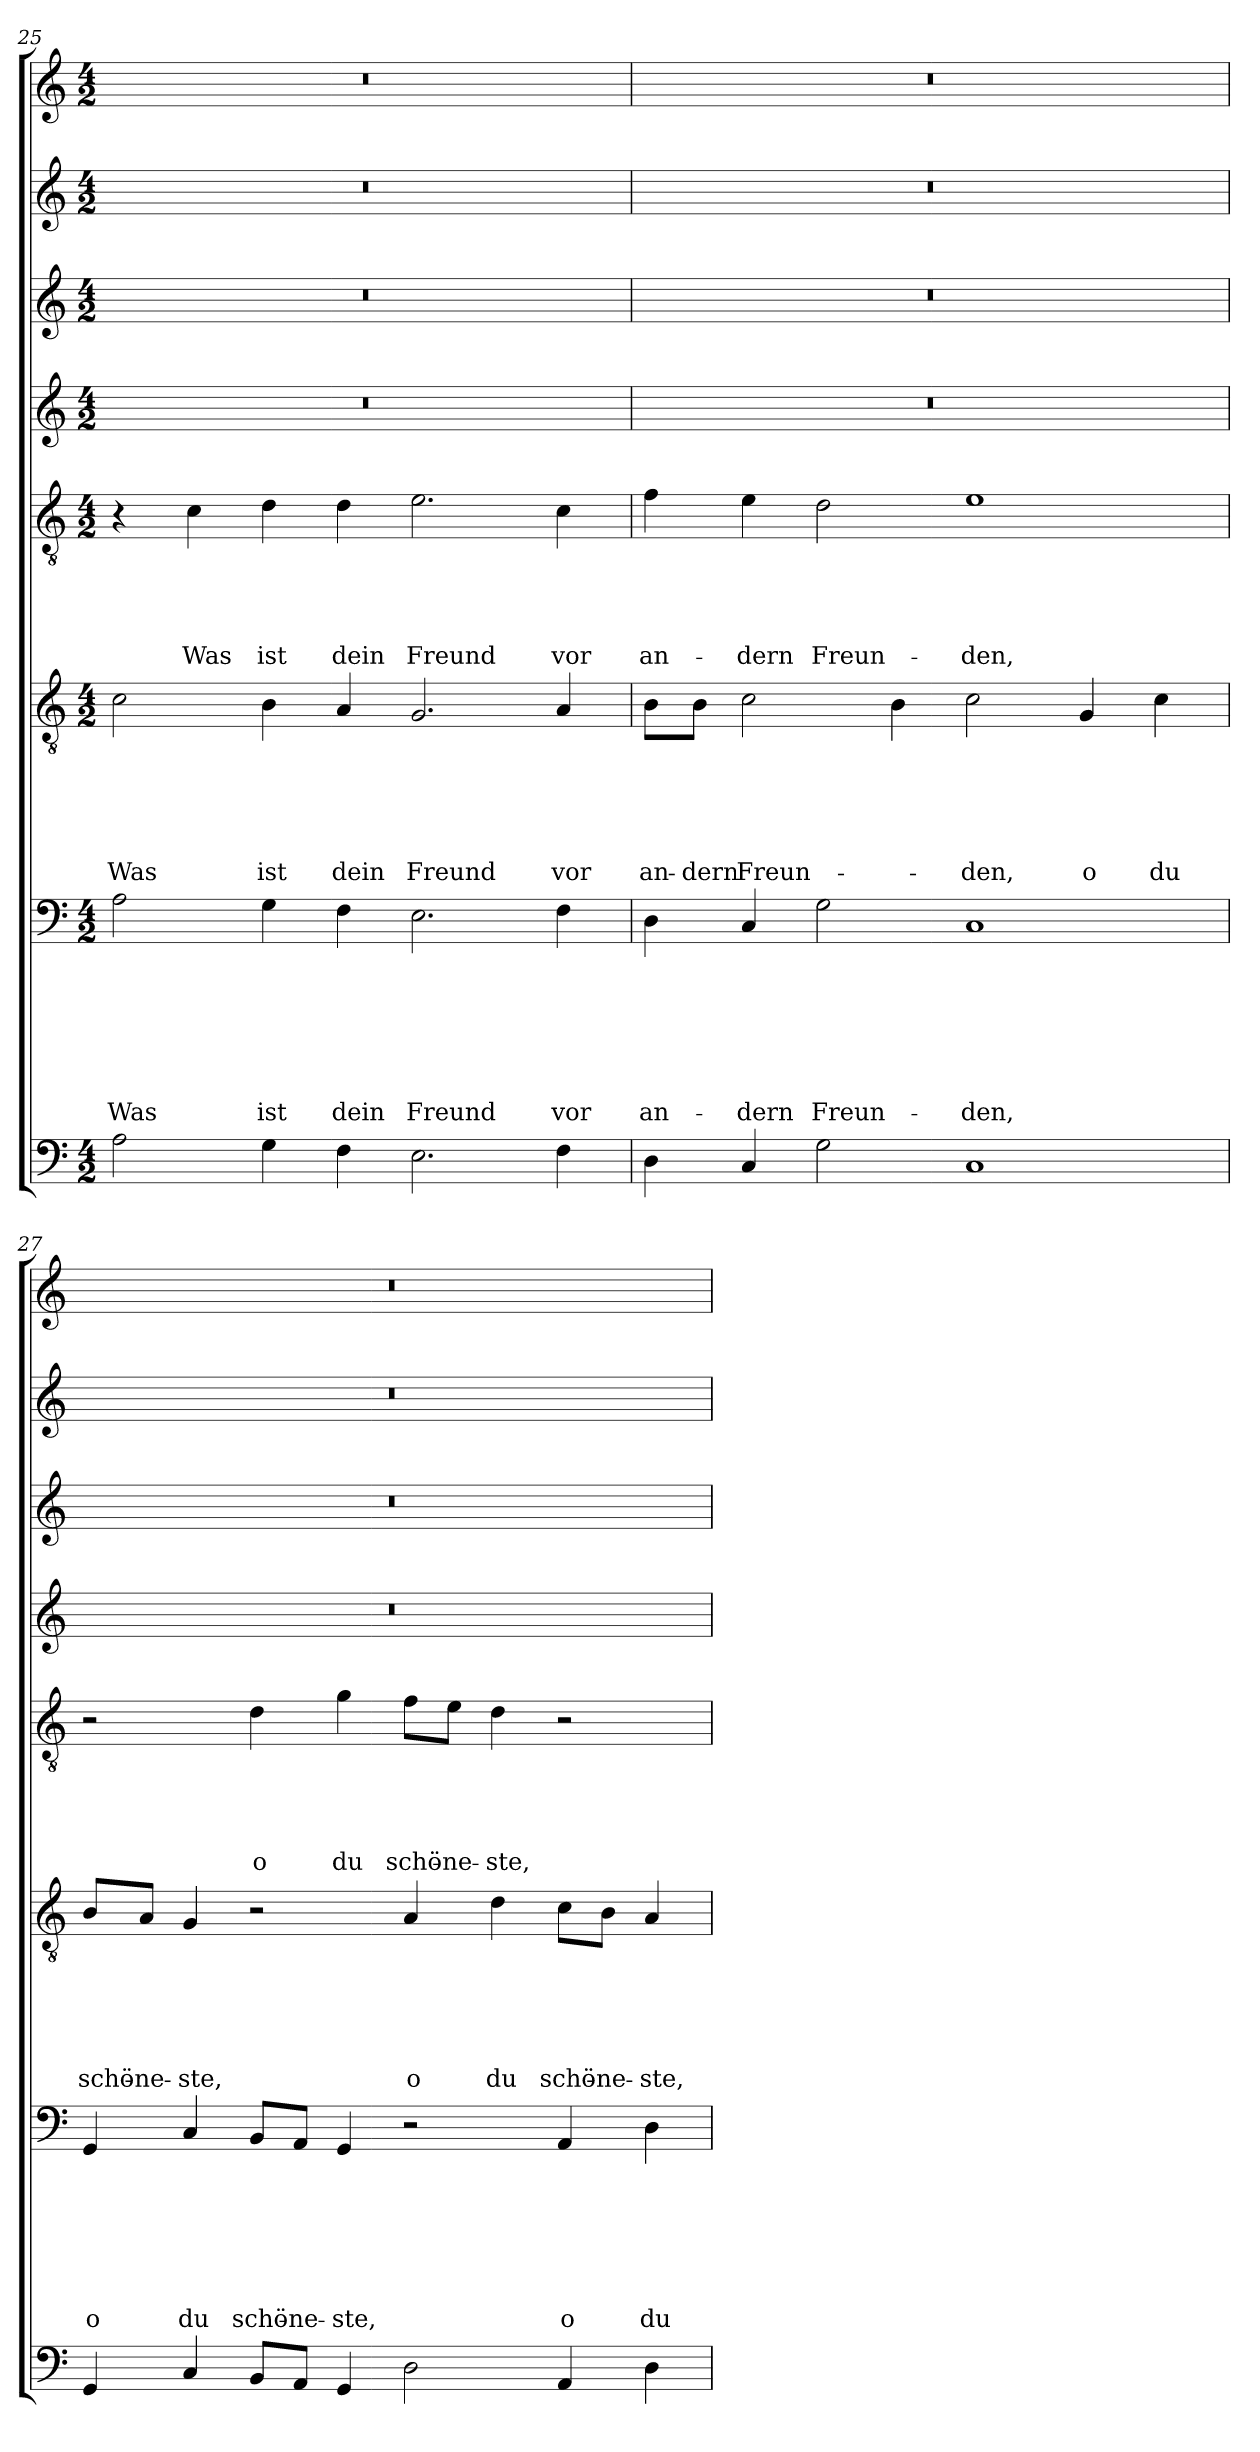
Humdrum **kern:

**kern	**kern	**text	**text	**text	**text	**text	**text	**text	**kern	**text	**text	**text	**text	**text	**text	**kern	**text	**text	**text	**text	**text	**kern	**kern	**kern	**kern
*part8	*part7	*part7	*part7	*part7	*part7	*part7	*part7	*part7	*part6	*part6	*part6	*part6	*part6	*part6	*part6	*part5	*part5	*part5	*part5	*part5	*part5	*part4	*part3	*part2	*part1
*staff8	*staff7	*staff7	*staff7	*staff7	*staff7	*staff7	*staff7	*staff7	*staff6	*staff6	*staff6	*staff6	*staff6	*staff6	*staff6	*staff5	*staff5	*staff5	*staff5	*staff5	*staff5	*staff4	*staff3	*staff2	*staff1
!!LO:PB:g=z
*clefF4	*clefF4	*	*	*	*	*	*	*	*clefGv2	*	*	*	*	*	*	*clefGv2	*	*	*	*	*	*clefG2	*clefG2	*clefG2	*clefG2
*k[]	*k[]	*	*	*	*	*	*	*	*k[]	*	*	*	*	*	*	*k[]	*	*	*	*	*	*k[]	*k[]	*k[]	*k[]
*C:	*C:	*	*	*	*	*	*	*	*C:	*	*	*	*	*	*	*C:	*	*	*	*	*	*C:	*C:	*C:	*C:
*M4/2	*M4/2	*	*	*	*	*	*	*	*M4/2	*	*	*	*	*	*	*M4/2	*	*	*	*	*	*M4/2	*M4/2	*M4/2	*M4/2
=25	=25	=25	=25	=25	=25	=25	=25	=25	=25	=25	=25	=25	=25	=25	=25	=25	=25	=25	=25	=25	=25	=25	=25	=25	=25
!	!	!	!	!	!	!	!	!LO:LY:b	!	!	!	!	!	!	!LO:LY:b	!	!	!	!	!	!	!	!	!	!
2A\	2A\	.	.	.	.	.	.	Was	2c\	.	.	.	.	.	Was	4r	.	.	.	.	.	0r	0r	0r	0r
!	!	!	!	!	!	!	!	!	!	!	!	!	!	!	!	!	!	!	!	!	!LO:LY:b	!	!	!	!
.	.	.	.	.	.	.	.	.	.	.	.	.	.	.	.	4c\	.	.	.	.	Was	.	.	.	.
!	!	!	!	!	!	!	!	!LO:LY:b	!	!	!	!	!	!	!LO:LY:b	!	!	!	!	!	!LO:LY:b	!	!	!	!
4G\	4G\	.	.	.	.	.	.	ist	4B\	.	.	.	.	.	ist	4d\	.	.	.	.	ist	.	.	.	.
!	!	!	!	!	!	!	!	!LO:LY:b	!	!	!	!	!	!	!LO:LY:b	!	!	!	!	!	!LO:LY:b	!	!	!	!
4F\	4F\	.	.	.	.	.	.	dein	4A/	.	.	.	.	.	dein	4d\	.	.	.	.	dein	.	.	.	.
!	!	!	!	!	!	!	!	!LO:LY:b	!	!	!	!	!	!	!LO:LY:b	!	!	!	!	!	!LO:LY:b	!	!	!	!
2.E\	2.E\	.	.	.	.	.	.	Freund	2.G/	.	.	.	.	.	Freund	2.e\	.	.	.	.	Freund	.	.	.	.
!	!	!	!	!	!	!	!	!LO:LY:b	!	!	!	!	!	!	!LO:LY:b	!	!	!	!	!	!LO:LY:b	!	!	!	!
4F\	4F\	.	.	.	.	.	.	vor	4A/	.	.	.	.	.	vor	4c\	.	.	.	.	vor	.	.	.	.
=26	=26	=26	=26	=26	=26	=26	=26	=26	=26	=26	=26	=26	=26	=26	=26	=26	=26	=26	=26	=26	=26	=26	=26	=26	=26
!	!	!	!	!	!	!	!	!LO:LY:b	!	!	!	!	!	!	!LO:LY:b	!	!	!	!	!	!LO:LY:b	!	!	!	!
4D\	4D\	.	.	.	.	.	.	an-	8B\L	.	.	.	.	.	an-	4f\	.	.	.	.	an-	0r	0r	0r	0r
!	!	!	!	!	!	!	!	!	!	!	!	!	!	!	!LO:LY:b	!	!	!	!	!	!	!	!	!	!
.	.	.	.	.	.	.	.	.	8B\J	.	.	.	.	.	-dern	.	.	.	.	.	.	.	.	.	.
!	!	!	!	!	!	!	!	!LO:LY:b	!	!	!	!	!	!	!LO:LY:b	!	!	!	!	!	!LO:LY:b	!	!	!	!
4C/	4C/	.	.	.	.	.	.	-dern	2c\	.	.	.	.	.	Freun-	4e\	.	.	.	.	-dern	.	.	.	.
!	!	!	!	!	!	!	!	!LO:LY:b	!	!	!	!	!	!	!	!	!	!	!	!	!LO:LY:b	!	!	!	!
2G\	2G\	.	.	.	.	.	.	Freun-	.	.	.	.	.	.	.	2d\	.	.	.	.	Freun-	.	.	.	.
.	.	.	.	.	.	.	.	.	4B\	.	.	.	.	.	.	.	.	.	.	.	.	.	.	.	.
!	!	!	!	!	!	!	!	!LO:LY:b	!	!	!	!	!	!	!LO:LY:b	!	!	!	!	!	!LO:LY:b	!	!	!	!
1C	1C	.	.	.	.	.	.	-den,	2c\	.	.	.	.	.	-den,	1e	.	.	.	.	-den,	.	.	.	.
!	!	!	!	!	!	!	!	!	!	!	!	!	!	!	!LO:LY:b	!	!	!	!	!	!	!	!	!	!
.	.	.	.	.	.	.	.	.	4G/	.	.	.	.	.	o	.	.	.	.	.	.	.	.	.	.
!	!	!	!	!	!	!	!	!	!	!	!	!	!	!	!LO:LY:b	!	!	!	!	!	!	!	!	!	!
.	.	.	.	.	.	.	.	.	4c\	.	.	.	.	.	du	.	.	.	.	.	.	.	.	.	.
=27	=27	=27	=27	=27	=27	=27	=27	=27	=27	=27	=27	=27	=27	=27	=27	=27	=27	=27	=27	=27	=27	=27	=27	=27	=27
!	!	!	!	!	!	!	!	!LO:LY:b	!	!	!	!	!	!	!LO:LY:b	!	!	!	!	!	!	!	!	!	!
4GG/	4GG/	.	.	.	.	.	.	o	8B/L	.	.	.	.	.	schö-	2r	.	.	.	.	.	0r	0r	0r	0r
!	!	!	!	!	!	!	!	!	!	!	!	!	!	!	!LO:LY:b	!	!	!	!	!	!	!	!	!	!
.	.	.	.	.	.	.	.	.	8A/J	.	.	.	.	.	-ne-	.	.	.	.	.	.	.	.	.	.
!	!	!	!	!	!	!	!	!LO:LY:b	!	!	!	!	!	!	!LO:LY:b	!	!	!	!	!	!	!	!	!	!
4C/	4C/	.	.	.	.	.	.	du	4G/	.	.	.	.	.	-ste,	.	.	.	.	.	.	.	.	.	.
!	!	!	!	!	!	!	!	!LO:LY:b	!	!	!	!	!	!	!	!	!	!	!	!	!LO:LY:b	!	!	!	!
8BB/L	8BB/L	.	.	.	.	.	.	schö-	2r	.	.	.	.	.	.	4d\	.	.	.	.	o	.	.	.	.
!	!	!	!	!	!	!	!	!LO:LY:b	!	!	!	!	!	!	!	!	!	!	!	!	!	!	!	!	!
8AA/J	8AA/J	.	.	.	.	.	.	-ne-	.	.	.	.	.	.	.	.	.	.	.	.	.	.	.	.	.
!	!	!	!	!	!	!	!	!LO:LY:b	!	!	!	!	!	!	!	!	!	!	!	!	!LO:LY:b	!	!	!	!
4GG/	4GG/	.	.	.	.	.	.	-ste,	.	.	.	.	.	.	.	4g\	.	.	.	.	du	.	.	.	.
!	!	!	!	!	!	!	!	!	!	!	!	!	!	!	!LO:LY:b	!	!	!	!	!	!LO:LY:b	!	!	!	!
2D\	2r	.	.	.	.	.	.	.	4A/	.	.	.	.	.	o	8f\L	.	.	.	.	schö-	.	.	.	.
!	!	!	!	!	!	!	!	!	!	!	!	!	!	!	!	!	!	!	!	!	!LO:LY:b	!	!	!	!
.	.	.	.	.	.	.	.	.	.	.	.	.	.	.	.	8e\J	.	.	.	.	-ne-	.	.	.	.
!	!	!	!	!	!	!	!	!	!	!	!	!	!	!	!LO:LY:b	!	!	!	!	!	!LO:LY:b	!	!	!	!
.	.	.	.	.	.	.	.	.	4d\	.	.	.	.	.	du	4d\	.	.	.	.	-ste,	.	.	.	.
!	!	!	!	!	!	!	!	!LO:LY:b	!	!	!	!	!	!	!LO:LY:b	!	!	!	!	!	!	!	!	!	!
4AA/	4AA/	.	.	.	.	.	.	o	8c\L	.	.	.	.	.	schö-	2r	.	.	.	.	.	.	.	.	.
!	!	!	!	!	!	!	!	!	!	!	!	!	!	!	!LO:LY:b	!	!	!	!	!	!	!	!	!	!
.	.	.	.	.	.	.	.	.	8B\J	.	.	.	.	.	-ne-	.	.	.	.	.	.	.	.	.	.
!	!	!	!	!	!	!	!	!LO:LY:b	!	!	!	!	!	!	!LO:LY:b	!	!	!	!	!	!	!	!	!	!
4D\	4D\	.	.	.	.	.	.	du	4A/	.	.	.	.	.	-ste,	.	.	.	.	.	.	.	.	.	.
=	=	=	=	=	=	=	=	=	=	=	=	=	=	=	=	=	=	=	=	=	=	=	=	=	=
*-	*-	*-	*-	*-	*-	*-	*-	*-	*-	*-	*-	*-	*-	*-	*-	*-	*-	*-	*-	*-	*-	*-	*-	*-	*-
